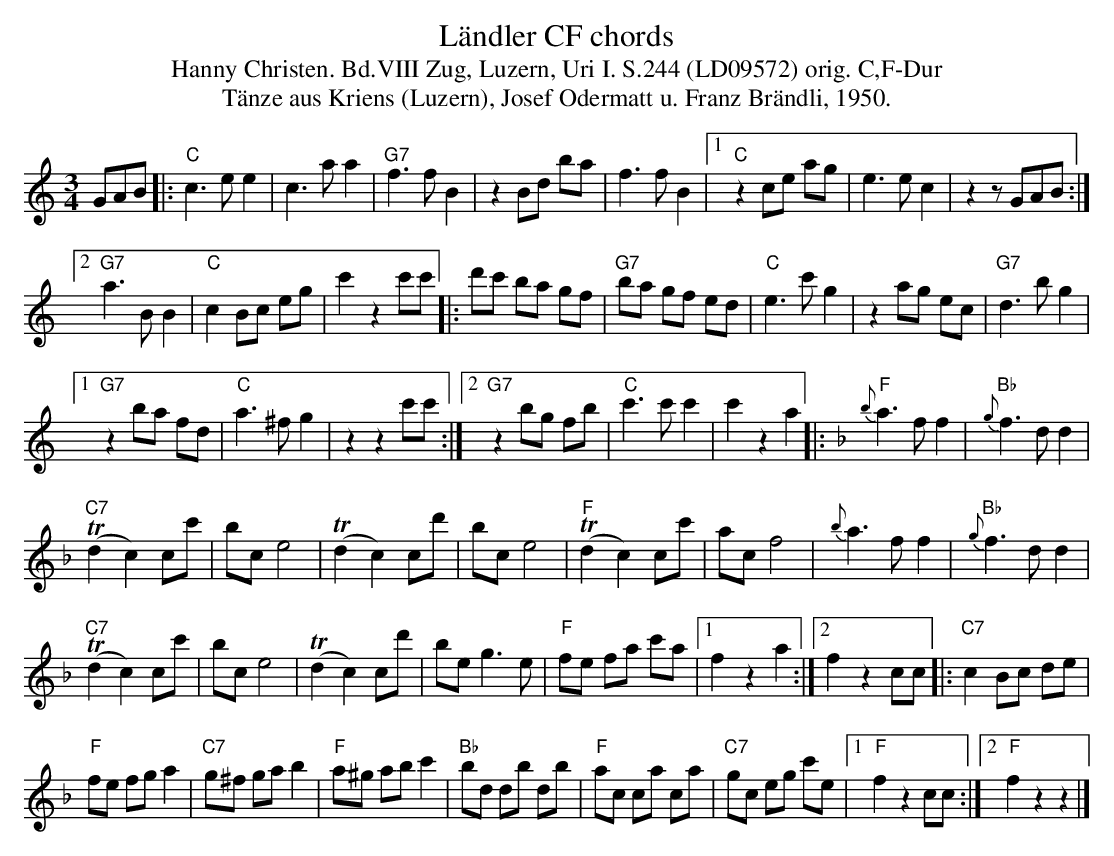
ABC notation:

X:1
T: Ländler CF chords
T:Hanny Christen. Bd.VIII Zug, Luzern, Uri I. S.244 (LD09572) orig. C,F-Dur
T: T\"anze aus Kriens (Luzern), Josef Odermatt u. Franz Brändli, 1950.
M:3/4
L:1/8
K:C %%MIDI gchordon
GAB |: "C"c3ee2 | c3aa2 | "G7"f3fB2 | z2 Bd ba | f3fB2  |1 "C"z2 ce ag | e3ec2 | z2zGAB :|2
"G7"a3BB2 | "C"c2 Bc eg | c'2z2c'c' |: d'c' ba gf | "G7"ba gf ed | "C"e3c'g2 | z2 ag ec | "G7"d3bg2 |1
"G7"z2ba fd | "C"a3^fg2 | z2z2 c'c' :|2 "G7"z2bg fb | "C"c'3c'c'2 | c'2z2a2 |: [K:F] "F"{b}a3ff2 | "Bb"{g}f3dd2 |
"C7"T(d2c2) cc' | bce4 | T(d2c2) cd' |bce4 | "F"T(d2c2) cc' | acf4 | {b}a3ff2 | "Bb"{g}f3dd2 |
"C7"T(d2c2) cc' | bce4 | T(d2c2) cd' | be g3e | "F"fe fa c'a |1 f2z2a2 :|2 f2z2cc |: "C7"c2 Bc de |
"F"fe fg a2 | "C7"g^f ga b2 | "F"a^g ab c'2 | "Bb"bd db db | "F"ac ca ca | "C7"gc eg c'e |1 "F"f2z2cc :|2 "F"f2z2z2 |]
